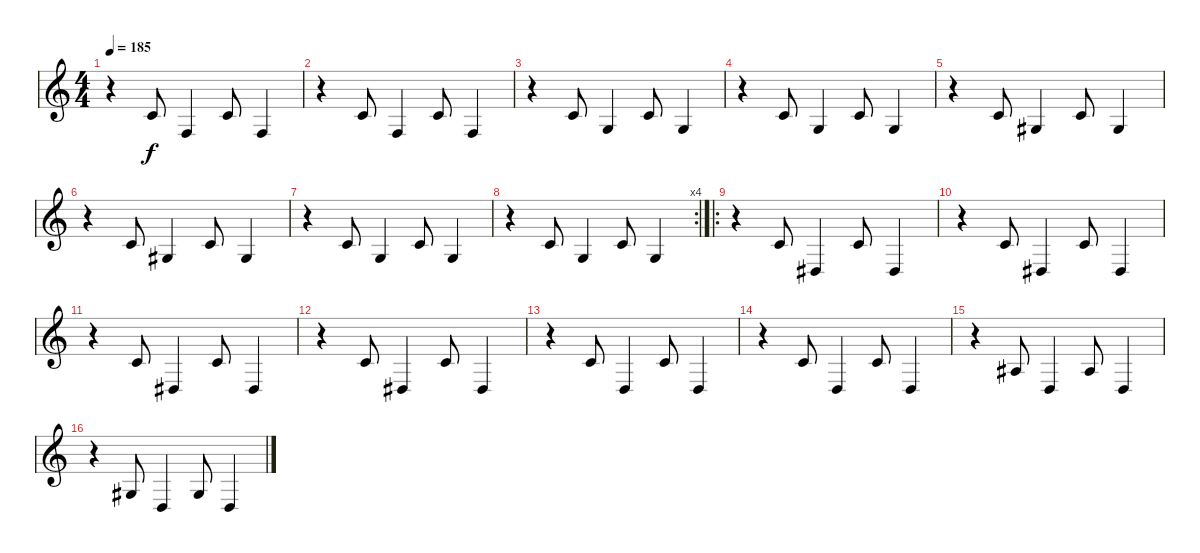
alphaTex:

\track (" " " ") {instrument brightacousticpiano}
\staff {score}
\tuning (E4 B3 G3 D3 A2 E2 B1) {hide}
\ts (4 4)
\tempo 185
\clef g2
\ks c
r.4{dy f} 1.2.8 3.4.4 1.2.8 3.4.4 |
r.4 1.2.8 3.4.4 1.2.8 3.4.4 |
r.4 1.2.8 0.3.4 1.2.8 0.3.4 |
r.4 1.2.8 0.3.4 1.2.8 0.3.4 |
r.4 1.2.8 6.4.4 1.2.8 6.4.4 |
r.4 1.2.8 6.4.4 1.2.8 6.4.4 |
r.4 1.2.8 0.3.4 1.2.8 0.3.4 |
\rc 4
r.4 1.2.8 0.3.4 1.2.8 0.3.4 |
\ro
r.4 1.2.8 6.5.4 1.2.8 1.4.4 |
r.4 1.2.8 6.5.4 1.2.8 1.4.4 |
r.4 1.2.8 6.5.4 1.2.8 1.4.4 |
r.4 1.2.8 6.5.4 1.2.8 1.4.4 |
r.4 1.2.8 0.4.4 1.2.8 5.5.4 |
r.4 1.2.8 0.4.4 1.2.8 5.5.4 |
r.4 8.4.8 0.4.4 8.4.8 5.5.4 |
r.4 6.4.8 0.4.4 6.4.8 5.5.4
